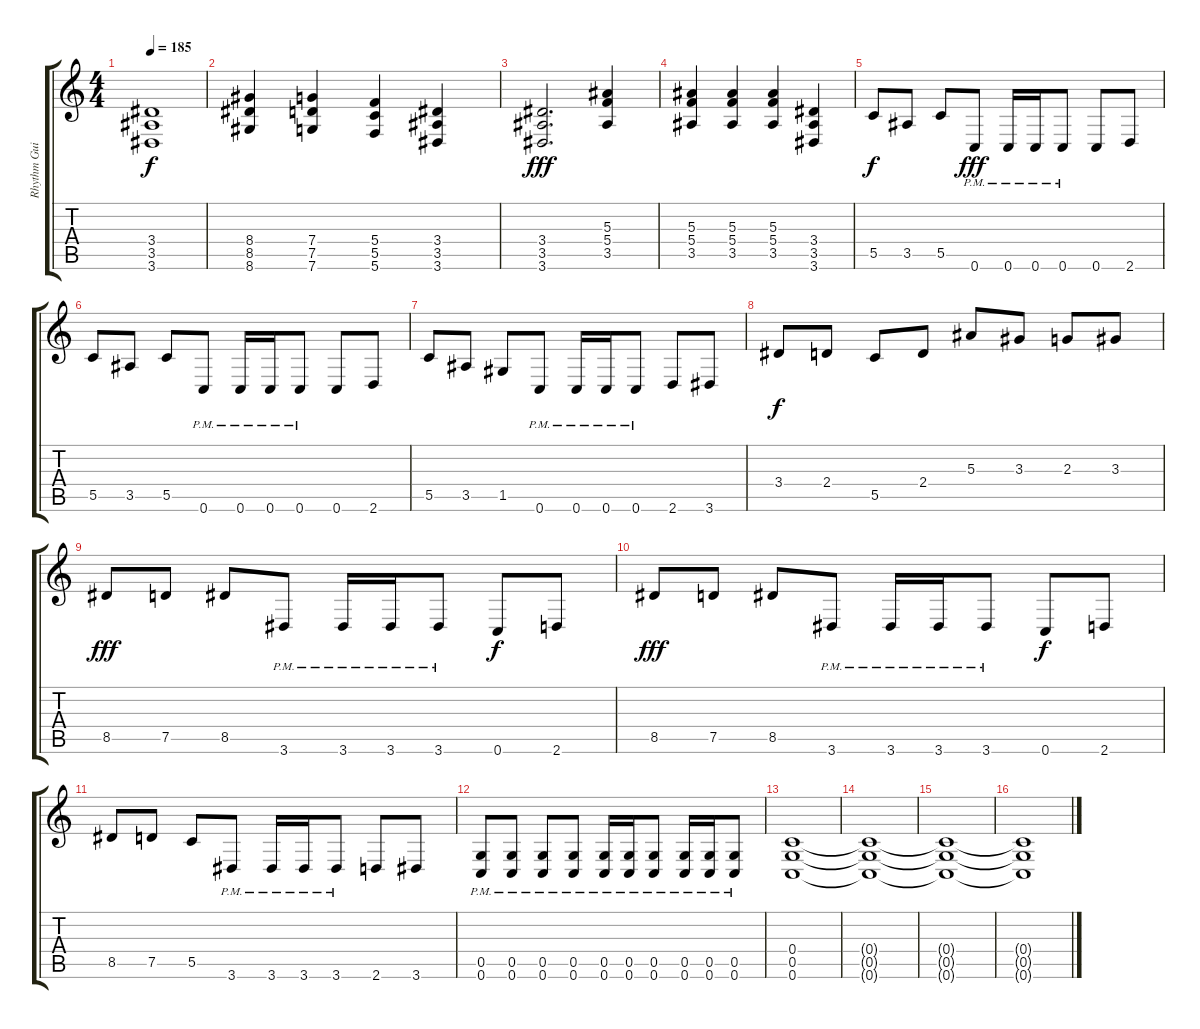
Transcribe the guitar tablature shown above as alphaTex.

\track ("Rhythm Guitar (Robin Sjunnesson)" "Rhythm Gui") {instrument distortionguitar}
\staff {score tabs}
\tuning (D4 A3 F3 C3 G2 C2) {hide}
\ts (4 4)
\tempo 185
\clef g2
\ks c
(3.4 3.5 3.6).1{dy f} |
(8.4 8.5 8.6).4 (7.4 7.5 7.6).4 (5.4 5.5 5.6).4 (3.4 3.5 3.6).4 |
(3.4 3.5 3.6).2{d dy fff} (5.3 5.4 3.5).4 |
(5.3 5.4 3.5).4 (5.3 5.4 3.5).4 (5.3 5.4 3.5).4 (3.4 3.5 3.6).4 |
5.5.8{dy f} 3.5.8 5.5.8 0.6{pm}.8{dy fff} 0.6{pm}.16 0.6{pm}.16 0.6{pm}.8 0.6.8 2.6.8 |
5.5.8 3.5.8 5.5.8 0.6{pm}.8 0.6{pm}.16 0.6{pm}.16 0.6{pm}.8 0.6.8 2.6.8 |
5.5.8 3.5.8 1.5.8 0.6{pm}.8 0.6{pm}.16 0.6{pm}.16 0.6{pm}.8 2.6.8 3.6.8 |
3.4.8{dy f} 2.4.8 5.5.8 2.4.8 5.3.8 3.3.8 2.3.8 3.3.8 |
8.5.8{dy fff} 7.5.8 8.5.8 3.6{pm}.8 3.6{pm}.16 3.6{pm}.16 3.6{pm}.8 0.6.8{dy f} 2.6.8 |
8.5.8{dy fff} 7.5.8 8.5.8 3.6{pm}.8 3.6{pm}.16 3.6{pm}.16 3.6{pm}.8 0.6.8{dy f} 2.6.8 |
8.5.8 7.5.8 5.5.8 3.6{pm}.8 3.6{pm}.16 3.6{pm}.16 3.6{pm}.8 2.6.8 3.6.8 |
(0.5{pm} 0.6{pm}).8 (0.5{pm} 0.6{pm}).8 (0.5{pm} 0.6{pm}).8 (0.5{pm} 0.6{pm}).8 (0.5{pm} 0.6{pm}).16 (0.5{pm} 0.6{pm}).16 (0.5{pm} 0.6{pm}).8 (0.5{pm} 0.6{pm}).16 (0.5{pm} 0.6{pm}).16 (0.5{pm} 0.6{pm}).8 |
(0.4 0.5 0.6).1 |
(0.4{t} 0.5{t} 0.6{t}).1 |
(0.4{t} 0.5{t} 0.6{t}).1 |
(0.4{t} 0.5{t} 0.6{t}).1
